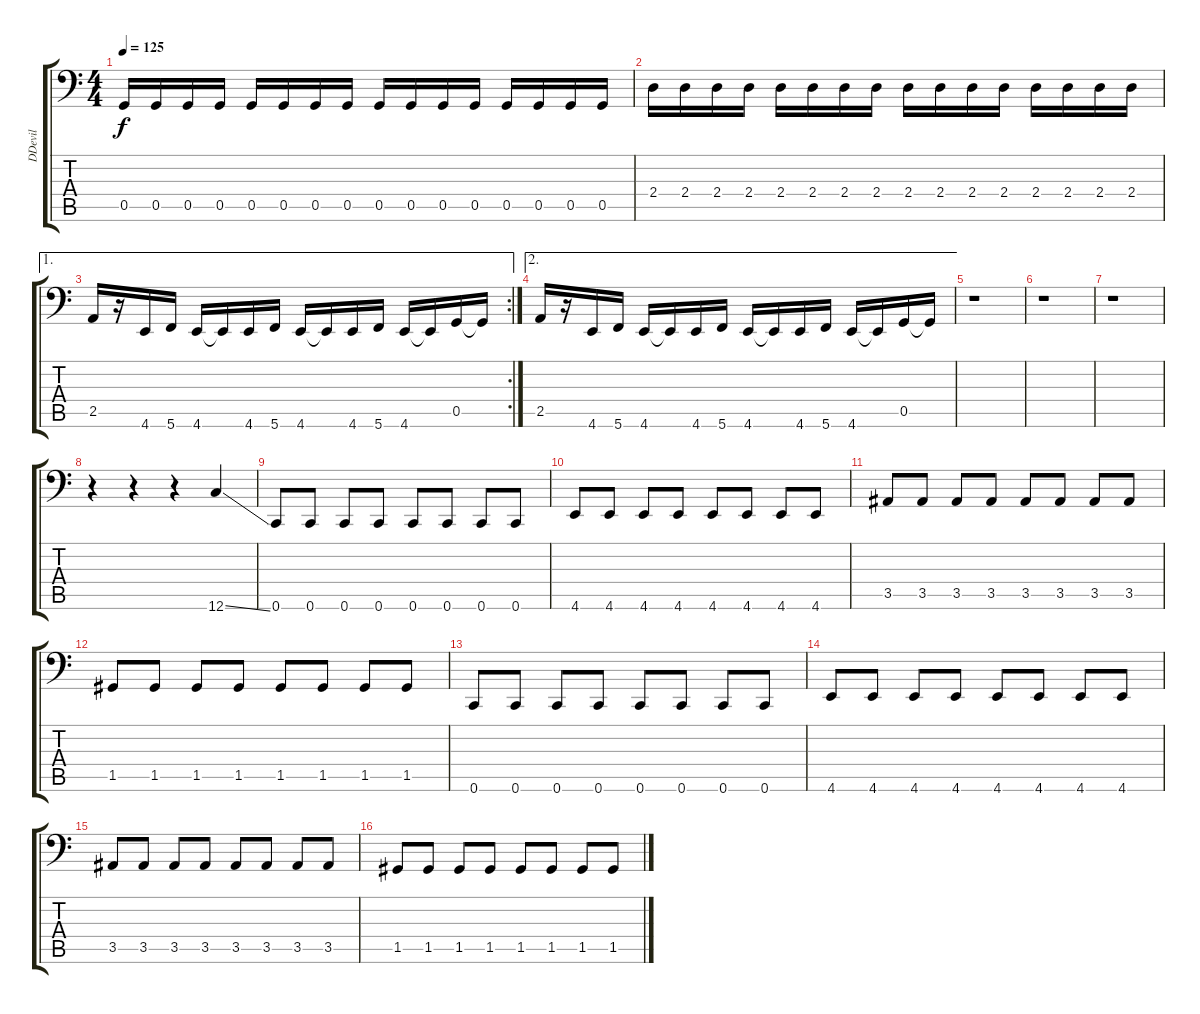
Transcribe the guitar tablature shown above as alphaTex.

\track ("DDevil" "DDevil") {instrument electricbassfinger}
\staff {score tabs}
\tuning (D3 A2 F2 C2 G1 C1) {hide}
\ts (4 4)
\tempo 125
\clef f4
\ks c
0.5.16{dy f} 0.5.16 0.5.16 0.5.16 0.5.16 0.5.16 0.5.16 0.5.16 0.5.16 0.5.16 0.5.16 0.5.16 0.5.16 0.5.16 0.5.16 0.5.16 |
2.4.16 2.4.16 2.4.16 2.4.16 2.4.16 2.4.16 2.4.16 2.4.16 2.4.16 2.4.16 2.4.16 2.4.16 2.4.16 2.4.16 2.4.16 2.4.16 |
\ae 1
\rc 2
2.5.16 r.16 4.6.16 5.6.16 4.6.16 4.6{t}.16 4.6.16 5.6.16 4.6.16 4.6{t}.16 4.6.16 5.6.16 4.6.16 4.6{t}.16 0.5.16 0.5{t}.16 |
\ae 2
2.5.16 r.16 4.6.16 5.6.16 4.6.16 4.6{t}.16 4.6.16 5.6.16 4.6.16 4.6{t}.16 4.6.16 5.6.16 4.6.16 4.6{t}.16 0.5.16 0.5{t}.16 |
r.1 |
r.1 |
r.1 |
r.4 r.4 r.4 12.6{ss}.4 |
0.6.8 0.6.8 0.6.8 0.6.8 0.6.8 0.6.8 0.6.8 0.6.8 |
4.6.8 4.6.8 4.6.8 4.6.8 4.6.8 4.6.8 4.6.8 4.6.8 |
3.5.8 3.5.8 3.5.8 3.5.8 3.5.8 3.5.8 3.5.8 3.5.8 |
1.5.8 1.5.8 1.5.8 1.5.8 1.5.8 1.5.8 1.5.8 1.5.8 |
0.6.8 0.6.8 0.6.8 0.6.8 0.6.8 0.6.8 0.6.8 0.6.8 |
4.6.8 4.6.8 4.6.8 4.6.8 4.6.8 4.6.8 4.6.8 4.6.8 |
3.5.8 3.5.8 3.5.8 3.5.8 3.5.8 3.5.8 3.5.8 3.5.8 |
1.5.8 1.5.8 1.5.8 1.5.8 1.5.8 1.5.8 1.5.8 1.5.8
